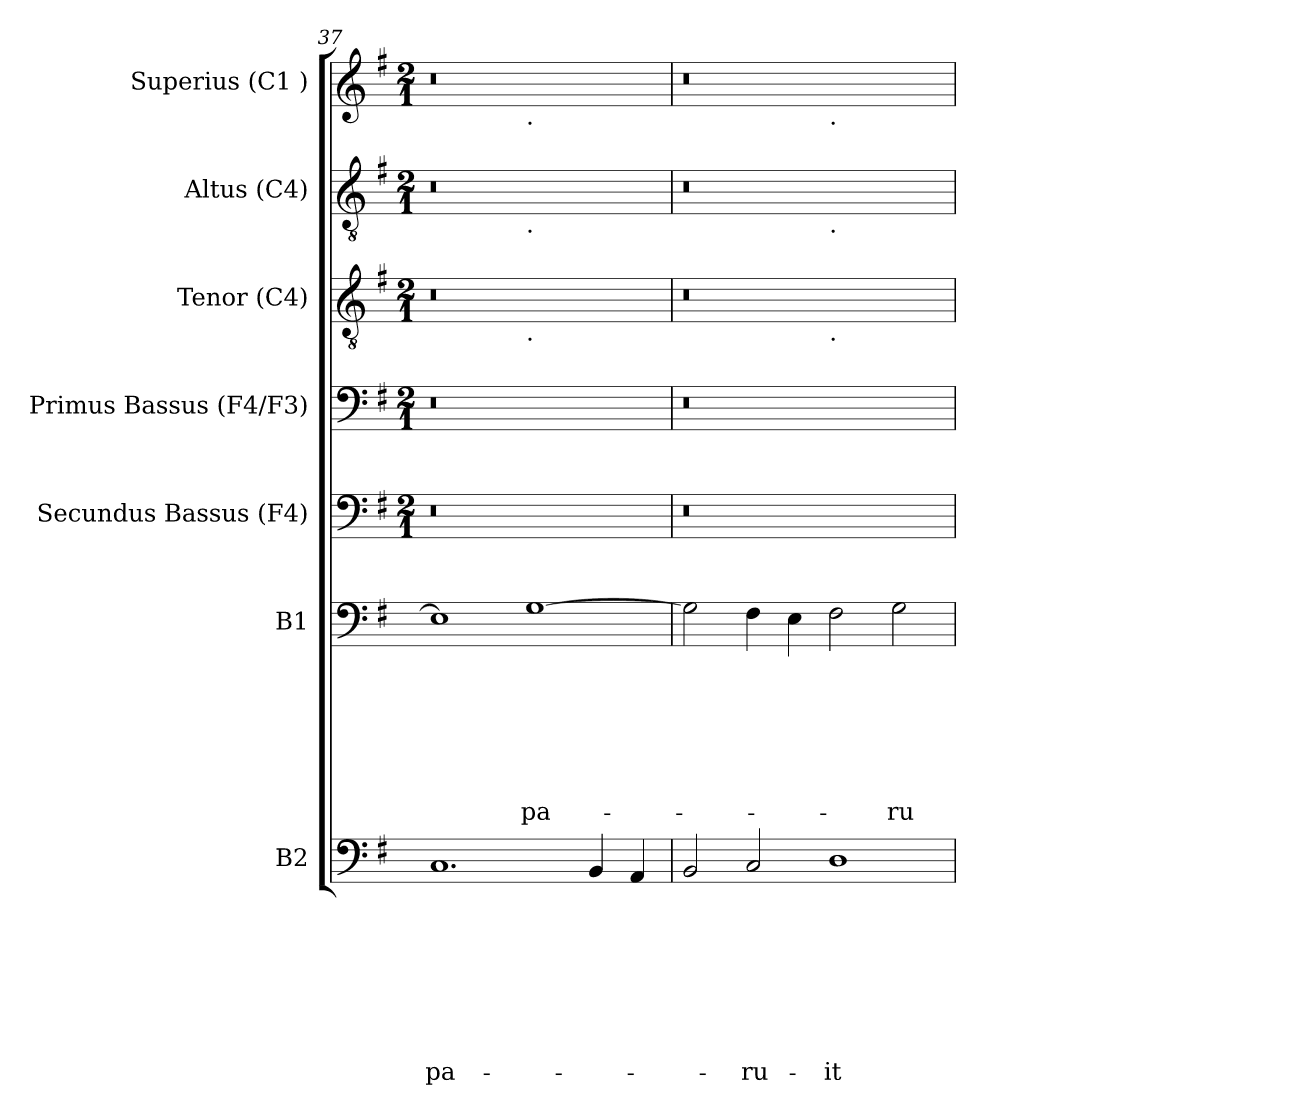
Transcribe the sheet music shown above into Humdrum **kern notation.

**kern	**text	**text	**text	**text	**text	**text	**text	**text	**kern	**text	**text	**text	**text	**text	**text	**text	**kern	**kern	**kern	**kern	**kern
*part7	*part7	*part7	*part7	*part7	*part7	*part7	*part7	*part7	*part6	*part6	*part6	*part6	*part6	*part6	*part6	*part6	*part5	*part4	*part3	*part2	*part1
*staff7	*staff7	*staff7	*staff7	*staff7	*staff7	*staff7	*staff7	*staff7	*staff6	*staff6	*staff6	*staff6	*staff6	*staff6	*staff6	*staff6	*staff5	*staff4	*staff3	*staff2	*staff1
*I"B2	*	*	*	*	*	*	*	*	*I"B1	*	*	*	*	*	*	*	*I"Secundus Bassus (F4)	*I"Primus Bassus (F4/F3)	*I"Tenor (C4)	*I"Altus (C4)	*I"Superius (C1 )
*I'B2	*	*	*	*	*	*	*	*	*I'B1	*	*	*	*	*	*	*	*	*	*I'T.	*I'A.	*I'S.
*clefF4	*	*	*	*	*	*	*	*	*clefF4	*	*	*	*	*	*	*	*clefF4	*clefF4	*clefGv2	*clefGv2	*clefG2
*	*	*	*	*	*	*	*	*	*	*	*	*	*	*	*	*	*ITrd7c12	*ITrd7c12	*	*	*
*k[f#]	*	*	*	*	*	*	*	*	*k[f#]	*	*	*	*	*	*	*	*k[f#]	*k[f#]	*k[f#]	*k[f#]	*k[f#]
*G:	*	*	*	*	*	*	*	*	*G:	*	*	*	*	*	*	*	*G:	*G:	*G:	*G:	*G:
*	*	*	*	*	*	*	*	*	*	*	*	*	*	*	*	*	*M2/1	*M2/1	*M2/1	*M2/1	*M2/1
=37	=37	=37	=37	=37	=37	=37	=37	=37	=37	=37	=37	=37	=37	=37	=37	=37	=37	=37	=37	=37	=37
!	!	!	!	!	!	!	!	!LO:LY:b	!	!	!	!	!	!	!	!	!	!	!	!	!
*	*	*	*	*	*	*	*	*	*	*	*	*	*	*	*	*	*	*	*^	*^	*^
1.C	.	.	.	.	.	.	.	-pa-	1E]	.	.	.	.	.	.	.	0r	0r	0r	1ryy	0r	1ryy	0r	1ryy
!	!	!	!	!	!	!	!	!	!	!	!	!	!	!	!	!	!	!	!	!	!	!	!	!LO:TX:b:t=.
!	!	!	!	!	!	!	!	!	!	!	!	!	!	!	!	!	!	!	!	!	!	!LO:TX:b:t=.	!	!
!	!	!	!	!	!	!	!	!	!	!	!	!	!	!	!	!	!	!	!	!LO:TX:b:t=.	!	!	!	!
!	!	!	!	!	!	!	!	!	!	!	!	!	!	!	!	!LO:LY:b	!	!	!	!	!	!	!	!
.	.	.	.	.	.	.	.	.	[>1G	.	.	.	.	.	.	-pa-	.	.	.	1ryy	.	1ryy	.	1ryy
4BB/	.	.	.	.	.	.	.	.	.	.	.	.	.	.	.	.	.	.	.	.	.	.	.	.
4AA/	.	.	.	.	.	.	.	.	.	.	.	.	.	.	.	.	.	.	.	.	.	.	.	.
=38	=38	=38	=38	=38	=38	=38	=38	=38	=38	=38	=38	=38	=38	=38	=38	=38	=38	=38	=38	=38	=38	=38	=38	=38
2BB/	.	.	.	.	.	.	.	.	2G\]	.	.	.	.	.	.	.	0r	0r	0r	1ryy	0r	1ryy	0r	1ryy
!	!	!	!	!	!	!	!	!LO:LY:b	!	!	!	!	!	!	!	!	!	!	!	!	!	!	!	!
2C/	.	.	.	.	.	.	.	-ru-	4F#\	.	.	.	.	.	.	.	.	.	.	.	.	.	.	.
.	.	.	.	.	.	.	.	.	4E\	.	.	.	.	.	.	.	.	.	.	.	.	.	.	.
!	!	!	!	!	!	!	!	!	!	!	!	!	!	!	!	!	!	!	!	!	!	!	!	!LO:TX:b:t=.
!	!	!	!	!	!	!	!	!	!	!	!	!	!	!	!	!	!	!	!	!	!	!LO:TX:b:t=.	!	!
!	!	!	!	!	!	!	!	!	!	!	!	!	!	!	!	!	!	!	!	!LO:TX:b:t=.	!	!	!	!
!	!	!	!	!	!	!	!	!LO:LY:b	!	!	!	!	!	!	!	!	!	!	!	!	!	!	!	!
1D	.	.	.	.	.	.	.	-it	2F#\	.	.	.	.	.	.	.	.	.	.	1ryy	.	1ryy	.	1ryy
!	!	!	!	!	!	!	!	!	!	!	!	!	!	!	!	!LO:LY:b	!	!	!	!	!	!	!	!
.	.	.	.	.	.	.	.	.	2G\	.	.	.	.	.	.	-ru-	.	.	.	.	.	.	.	.
*	*	*	*	*	*	*	*	*	*	*	*	*	*	*	*	*	*	*	*v	*v	*	*	*v	*v
*	*	*	*	*	*	*	*	*	*	*	*	*	*	*	*	*	*	*	*	*v	*v	*
=	=	=	=	=	=	=	=	=	=	=	=	=	=	=	=	=	=	=	=	=	=
*-	*-	*-	*-	*-	*-	*-	*-	*-	*-	*-	*-	*-	*-	*-	*-	*-	*-	*-	*-	*-	*-
